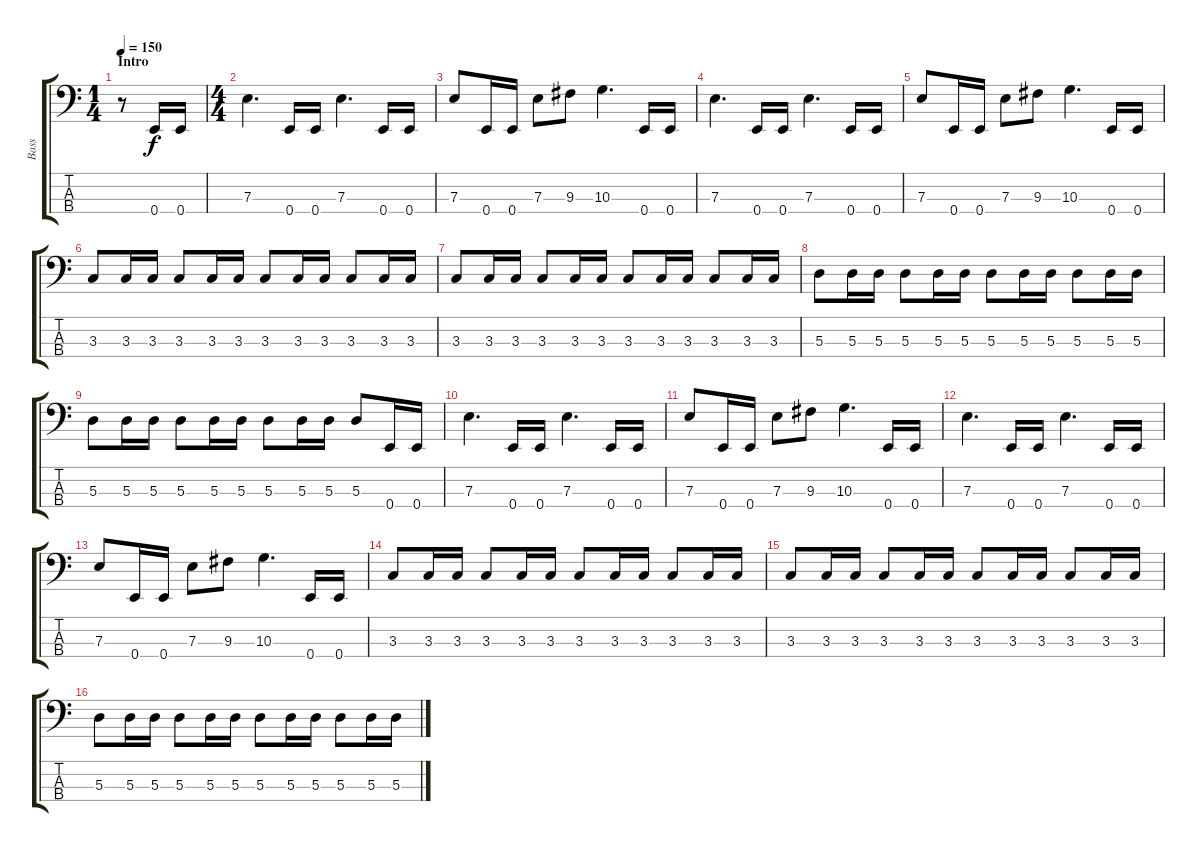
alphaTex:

\track ("Bass" "Bass") {instrument electricbasspick}
\staff {score tabs}
\tuning (G2 D2 A1 E1) {hide}
\ts (1 4)
\section ("" "Intro")
\tempo 150
\clef f4
\ks c
r.8{dy f instrument electricbasspick} 0.4.16 0.4.16 |
\ts (4 4)
7.3.4{d} 0.4.16 0.4.16 7.3.4{d} 0.4.16 0.4.16 |
7.3.8 0.4.16 0.4.16 7.3.8 9.3.8 10.3.4{d} 0.4.16 0.4.16 |
7.3.4{d} 0.4.16 0.4.16 7.3.4{d} 0.4.16 0.4.16 |
7.3.8 0.4.16 0.4.16 7.3.8 9.3.8 10.3.4{d} 0.4.16 0.4.16 |
3.3.8 3.3.16 3.3.16 3.3.8 3.3.16 3.3.16 3.3.8 3.3.16 3.3.16 3.3.8 3.3.16 3.3.16 |
3.3.8 3.3.16 3.3.16 3.3.8 3.3.16 3.3.16 3.3.8 3.3.16 3.3.16 3.3.8 3.3.16 3.3.16 |
5.3.8 5.3.16 5.3.16 5.3.8 5.3.16 5.3.16 5.3.8 5.3.16 5.3.16 5.3.8 5.3.16 5.3.16 |
5.3.8 5.3.16 5.3.16 5.3.8 5.3.16 5.3.16 5.3.8 5.3.16 5.3.16 5.3.8 0.4.16 0.4.16 |
7.3.4{d} 0.4.16 0.4.16 7.3.4{d} 0.4.16 0.4.16 |
7.3.8 0.4.16 0.4.16 7.3.8 9.3.8 10.3.4{d} 0.4.16 0.4.16 |
7.3.4{d} 0.4.16 0.4.16 7.3.4{d} 0.4.16 0.4.16 |
7.3.8 0.4.16 0.4.16 7.3.8 9.3.8 10.3.4{d} 0.4.16 0.4.16 |
3.3.8 3.3.16 3.3.16 3.3.8 3.3.16 3.3.16 3.3.8 3.3.16 3.3.16 3.3.8 3.3.16 3.3.16 |
3.3.8 3.3.16 3.3.16 3.3.8 3.3.16 3.3.16 3.3.8 3.3.16 3.3.16 3.3.8 3.3.16 3.3.16 |
5.3.8 5.3.16 5.3.16 5.3.8 5.3.16 5.3.16 5.3.8 5.3.16 5.3.16 5.3.8 5.3.16 5.3.16
